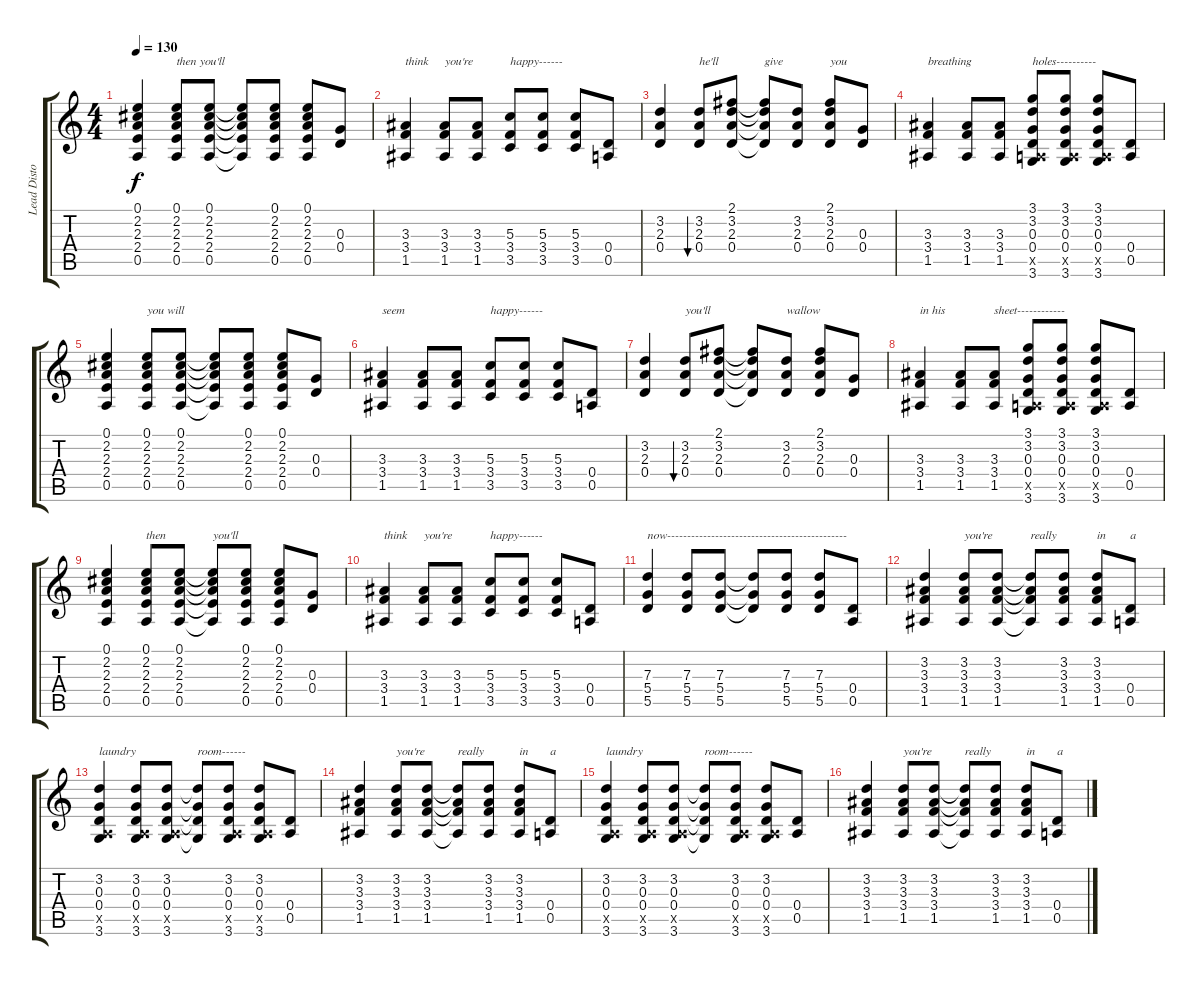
\track ("Lead Distortion + Lyrics" "Lead Disto") {instrument overdrivenguitar}
\staff {score tabs}
\tuning (E4 B3 G3 D3 A2 E2) {hide}
\ts (4 4)
\tempo 130
\clef g2
\ks c
(0.1 2.2 2.3 2.4 0.5).4{dy f} (0.1 2.2 2.3 2.4 0.5).8{txt "then you'll"} (0.1 2.2 2.3 2.4 0.5).8 (0.1{t} 2.2{t} 2.3{t} 2.4{t} 0.5{t}).8 (0.1 2.2 2.3 2.4 0.5).8 (0.1 2.2 2.3 2.4 0.5).8 (0.3 0.4).8 |
(3.3 3.4 1.5).4{txt "think"} (3.3 3.4 1.5).8{txt "you're"} (3.3 3.4 1.5).8 (5.3 3.4 3.5).8{txt "happy------"} (5.3 3.4 3.5).8 (5.3 3.4 3.5).8 (0.4 0.5).8 |
(3.2 2.3 0.4).4 (3.2 2.3 0.4).8{bu 60 txt "he'll"} (2.1 3.2 2.3 0.4).8 (2.1{t} 3.2{t} 2.3{t} 0.4{t}).8{txt "give"} (3.2 2.3 0.4).8 (2.1 3.2 2.3 0.4).8{txt "you"} (0.3 0.4).8 |
(3.3 3.4 1.5).4{txt "breathing"} (3.3 3.4 1.5).8 (3.3 3.4 1.5).8 (3.1 3.2 0.3 0.4 0.5{x} 3.6).8{txt "holes----------"} (3.1 3.2 0.3 0.4 0.5{x} 3.6).8 (3.1 3.2 0.3 0.4 0.5{x} 3.6).8 (0.4 0.5).8 |
(0.1 2.2 2.3 2.4 0.5).4 (0.1 2.2 2.3 2.4 0.5).8{txt "you will"} (0.1 2.2 2.3 2.4 0.5).8 (0.1{t} 2.2{t} 2.3{t} 2.4{t} 0.5{t}).8 (0.1 2.2 2.3 2.4 0.5).8 (0.1 2.2 2.3 2.4 0.5).8 (0.3 0.4).8 |
(3.3 3.4 1.5).4{txt "seem"} (3.3 3.4 1.5).8 (3.3 3.4 1.5).8 (5.3 3.4 3.5).8{txt "happy------"} (5.3 3.4 3.5).8 (5.3 3.4 3.5).8 (0.4 0.5).8 |
(3.2 2.3 0.4).4 (3.2 2.3 0.4).8{bu 60 txt "you'll"} (2.1 3.2 2.3 0.4).8 (2.1{t} 3.2{t} 2.3{t} 0.4{t}).8 (3.2 2.3 0.4).8{txt "wallow"} (2.1 3.2 2.3 0.4).8 (0.3 0.4).8 |
(3.3 3.4 1.5).4{txt "in his"} (3.3 3.4 1.5).8 (3.3 3.4 1.5).8{txt "sheet------------"} (3.1 3.2 0.3 0.4 0.5{x} 3.6).8 (3.1 3.2 0.3 0.4 0.5{x} 3.6).8 (3.1 3.2 0.3 0.4 0.5{x} 3.6).8 (0.4 0.5).8 |
(0.1 2.2 2.3 2.4 0.5).4 (0.1 2.2 2.3 2.4 0.5).8{txt "then"} (0.1 2.2 2.3 2.4 0.5).8 (0.1{t} 2.2{t} 2.3{t} 2.4{t} 0.5{t}).8{txt "you'll"} (0.1 2.2 2.3 2.4 0.5).8 (0.1 2.2 2.3 2.4 0.5).8 (0.3 0.4).8 |
(3.3 3.4 1.5).4{txt "think"} (3.3 3.4 1.5).8{txt "you're"} (3.3 3.4 1.5).8 (5.3 3.4 3.5).8{txt "happy------"} (5.3 3.4 3.5).8 (5.3 3.4 3.5).8 (0.4 0.5).8 |
(7.3 5.4 5.5).4{txt "now---------------------------------------------"} (7.3 5.4 5.5).8 (7.3 5.4 5.5).8 (7.3{t} 5.4{t} 5.5{t}).8 (7.3 5.4 5.5).8 (7.3 5.4 5.5).8 (0.4 0.5).8 |
(3.2 3.3 3.4 1.5).4 (3.2 3.3 3.4 1.5).8{txt "you're "} (3.2 3.3 3.4 1.5).8 (3.2{t} 3.3{t} 3.4{t} 1.5{t}).8{txt "really"} (3.2 3.3 3.4 1.5).8 (3.2 3.3 3.4 1.5).8{txt "in"} (0.4 0.5).8{txt "a"} |
(3.2 0.3 0.4 0.5{x} 3.6).4{txt "laundry"} (3.2 0.3 0.4 0.5{x} 3.6).8 (3.2 0.3 0.4 0.5{x} 3.6).8 (3.2{t} 0.3{t} 0.4{t} 3.6{t}).8{txt "room------"} (3.2 0.3 0.4 0.5{x} 3.6).8 (3.2 0.3 0.4 0.5{x} 3.6).8 (0.4 0.5).8 |
(3.2 3.3 3.4 1.5).4 (3.2 3.3 3.4 1.5).8{txt "you're "} (3.2 3.3 3.4 1.5).8 (3.2{t} 3.3{t} 3.4{t} 1.5{t}).8{txt "really"} (3.2 3.3 3.4 1.5).8 (3.2 3.3 3.4 1.5).8{txt "in"} (0.4 0.5).8{txt "a"} |
(3.2 0.3 0.4 0.5{x} 3.6).4{txt "laundry"} (3.2 0.3 0.4 0.5{x} 3.6).8 (3.2 0.3 0.4 0.5{x} 3.6).8 (3.2{t} 0.3{t} 0.4{t} 3.6{t}).8{txt "room------"} (3.2 0.3 0.4 0.5{x} 3.6).8 (3.2 0.3 0.4 0.5{x} 3.6).8 (0.4 0.5).8 |
(3.2 3.3 3.4 1.5).4 (3.2 3.3 3.4 1.5).8{txt "you're "} (3.2 3.3 3.4 1.5).8 (3.2{t} 3.3{t} 3.4{t} 1.5{t}).8{txt "really"} (3.2 3.3 3.4 1.5).8 (3.2 3.3 3.4 1.5).8{txt "in"} (0.4 0.5).8{txt "a"}
